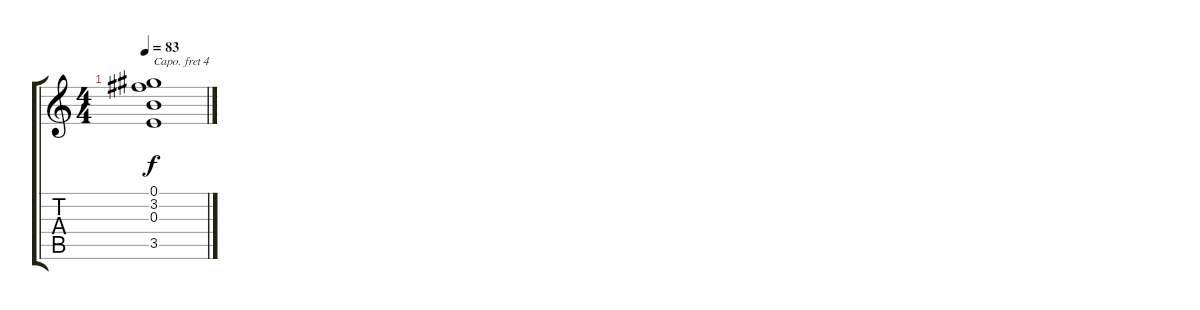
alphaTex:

\track "" {instrument acousticguitarsteel}
\staff {score tabs}
\capo 4
\tuning (E4 B3 G3 D3 A2 E2) {hide}
\ts (4 4)
\tempo 83
\clef g2
\ks c
(0.1{t} 3.2{t} 0.3{t} 3.5{t}).1{dy f}
